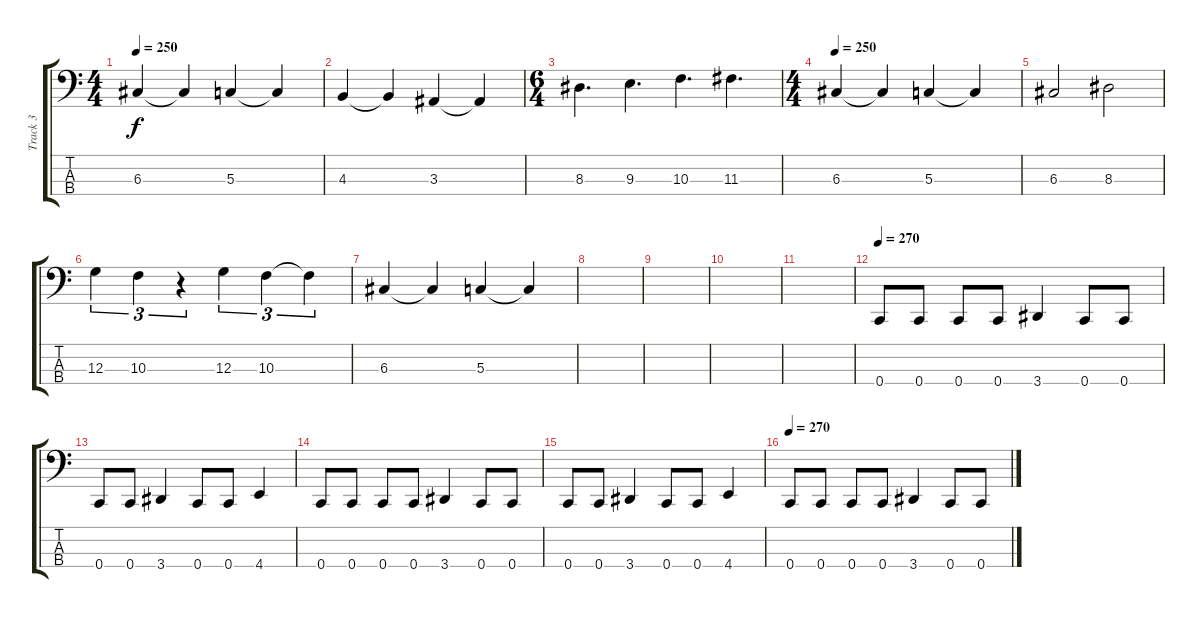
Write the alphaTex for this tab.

\track ("Track 3" "Track 3") {instrument slapbass1}
\staff {score tabs}
\tuning (F2 C2 G1 C1) {hide}
\ts (4 4)
\tempo 250
\clef f4
\ks c
6.3.4{dy f} 6.3{t}.4 5.3.4 5.3{t}.4 |
4.3.4 4.3{t}.4 3.3.4 3.3{t}.4 |
\ts (6 4)
8.3.4{d} 9.3.4{d} 10.3.4{d} 11.3.4{d} |
\ts (4 4)
\tempo 250
6.3.4 6.3{t}.4 5.3.4 5.3{t}.4 |
6.3.2 8.3.2 |
12.3.4{tu (3 2)} 10.3.4{tu (3 2)} r.4{tu (3 2)} 12.3.4{tu (3 2)} 10.3.4{tu (3 2)} 10.3{t}.4{tu (3 2)} |
6.3.4 6.3{t}.4 5.3.4 5.3{t}.4 |
|
|
|
|
\tempo 270
0.4.8 0.4.8 0.4.8 0.4.8 3.4.4 0.4.8 0.4.8 |
0.4.8 0.4.8 3.4.4 0.4.8 0.4.8 4.4.4 |
0.4.8 0.4.8 0.4.8 0.4.8 3.4.4 0.4.8 0.4.8 |
0.4.8 0.4.8 3.4.4 0.4.8 0.4.8 4.4.4 |
\tempo 270
0.4.8 0.4.8 0.4.8 0.4.8 3.4.4 0.4.8 0.4.8
